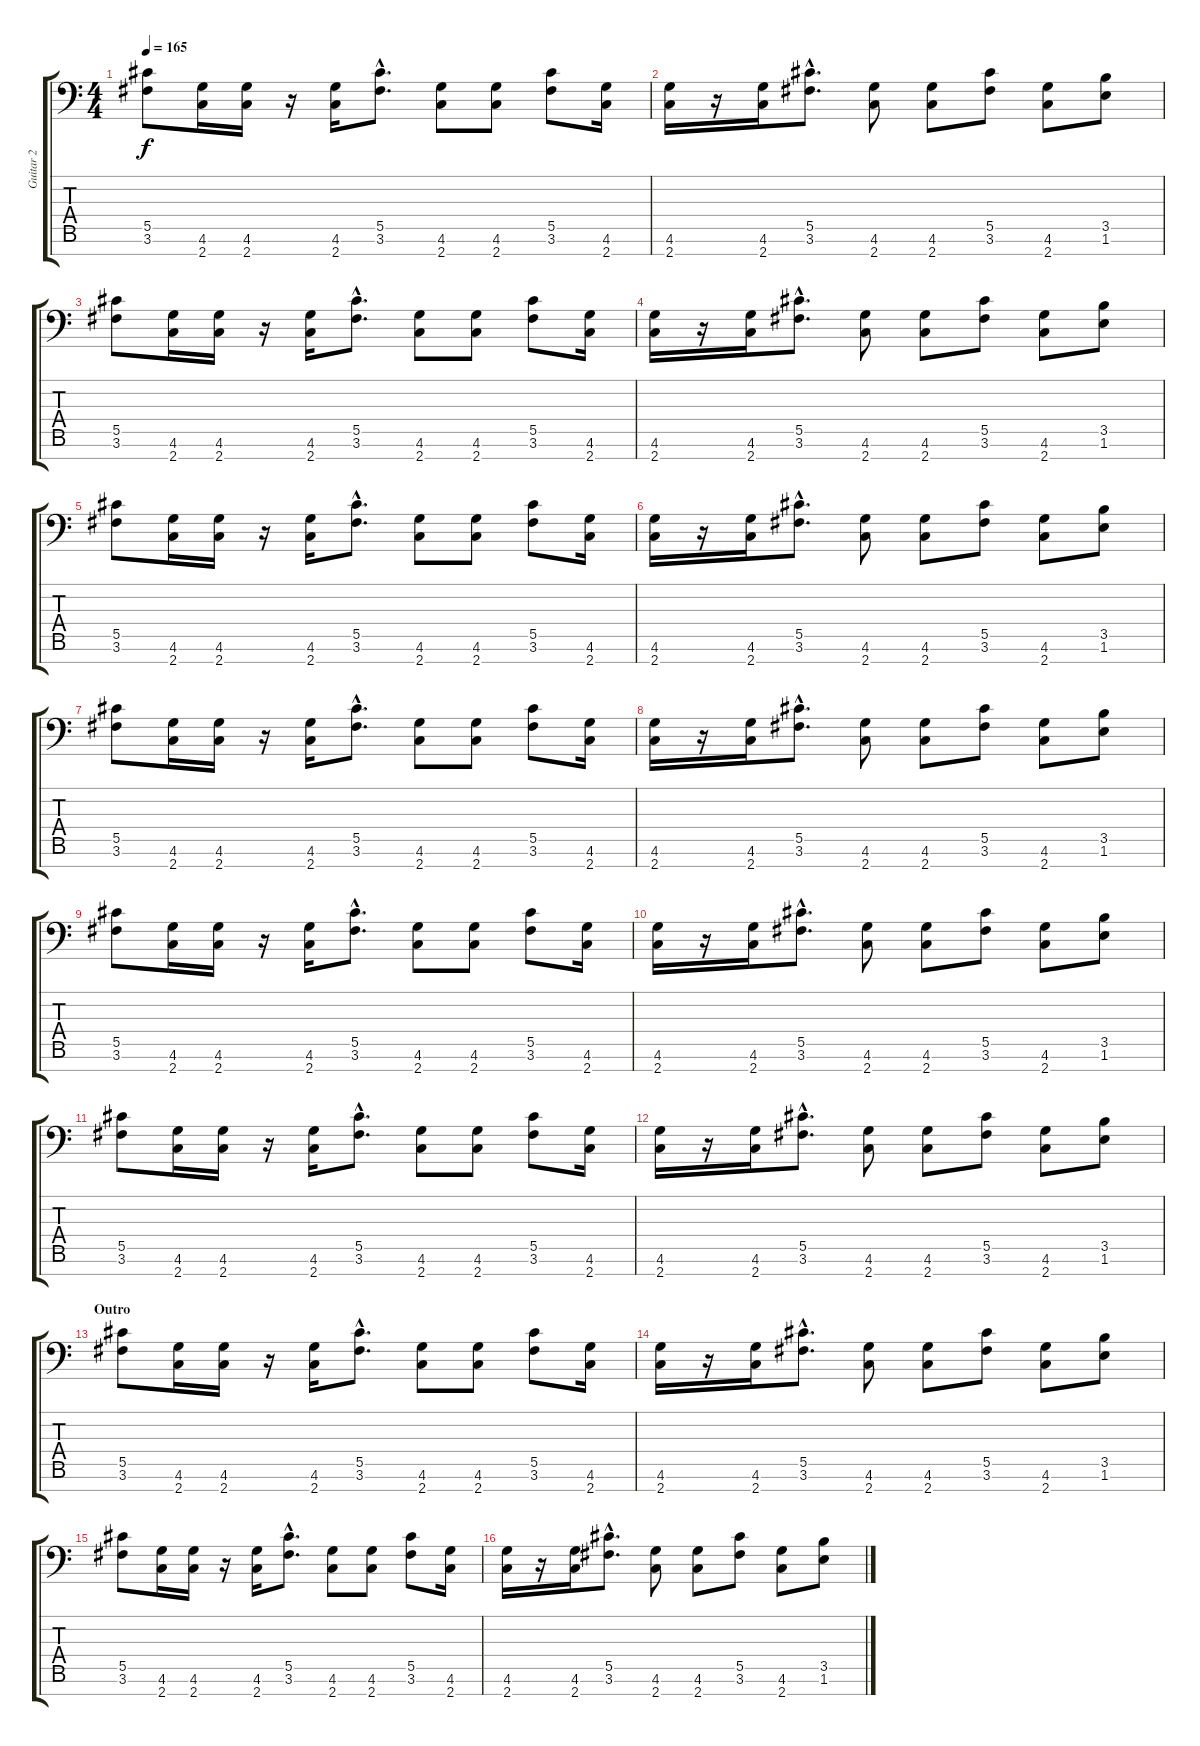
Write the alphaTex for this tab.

\track ("Guitar 2" "Guitar 2") {instrument distortionguitar}
\staff {score tabs}
\tuning (Eb4 Bb3 Gb3 Db3 Ab2 Eb2 Bb1) {hide}
\ts (4 4)
\tempo 165
\clef f4
\ks c
(5.5 3.6).8{dy f} (4.6 2.7).16 (4.6 2.7).16 r.16 (4.6 2.7).16 (5.5{hac} 3.6{hac}).8{d} (4.6 2.7).8 (4.6 2.7).8 (5.5 3.6).8 (4.6 2.7).16 |
(4.6 2.7).16 r.16 (4.6 2.7).16 (5.5{hac} 3.6{hac}).8{d} (4.6 2.7).8 (4.6 2.7).8 (5.5 3.6).8 (4.6 2.7).8 (3.5 1.6).8 |
(5.5 3.6).8 (4.6 2.7).16 (4.6 2.7).16 r.16 (4.6 2.7).16 (5.5{hac} 3.6{hac}).8{d} (4.6 2.7).8 (4.6 2.7).8 (5.5 3.6).8 (4.6 2.7).16 |
(4.6 2.7).16 r.16 (4.6 2.7).16 (5.5{hac} 3.6{hac}).8{d} (4.6 2.7).8 (4.6 2.7).8 (5.5 3.6).8 (4.6 2.7).8 (3.5 1.6).8 |
(5.5 3.6).8 (4.6 2.7).16 (4.6 2.7).16 r.16 (4.6 2.7).16 (5.5{hac} 3.6{hac}).8{d} (4.6 2.7).8 (4.6 2.7).8 (5.5 3.6).8 (4.6 2.7).16 |
(4.6 2.7).16 r.16 (4.6 2.7).16 (5.5{hac} 3.6{hac}).8{d} (4.6 2.7).8 (4.6 2.7).8 (5.5 3.6).8 (4.6 2.7).8 (3.5 1.6).8 |
(5.5 3.6).8 (4.6 2.7).16 (4.6 2.7).16 r.16 (4.6 2.7).16 (5.5{hac} 3.6{hac}).8{d} (4.6 2.7).8 (4.6 2.7).8 (5.5 3.6).8 (4.6 2.7).16 |
(4.6 2.7).16 r.16 (4.6 2.7).16 (5.5{hac} 3.6{hac}).8{d} (4.6 2.7).8 (4.6 2.7).8 (5.5 3.6).8 (4.6 2.7).8 (3.5 1.6).8 |
(5.5 3.6).8 (4.6 2.7).16 (4.6 2.7).16 r.16 (4.6 2.7).16 (5.5{hac} 3.6{hac}).8{d} (4.6 2.7).8 (4.6 2.7).8 (5.5 3.6).8 (4.6 2.7).16 |
(4.6 2.7).16 r.16 (4.6 2.7).16 (5.5{hac} 3.6{hac}).8{d} (4.6 2.7).8 (4.6 2.7).8 (5.5 3.6).8 (4.6 2.7).8 (3.5 1.6).8 |
(5.5 3.6).8 (4.6 2.7).16 (4.6 2.7).16 r.16 (4.6 2.7).16 (5.5{hac} 3.6{hac}).8{d} (4.6 2.7).8 (4.6 2.7).8 (5.5 3.6).8 (4.6 2.7).16 |
(4.6 2.7).16 r.16 (4.6 2.7).16 (5.5{hac} 3.6{hac}).8{d} (4.6 2.7).8 (4.6 2.7).8 (5.5 3.6).8 (4.6 2.7).8 (3.5 1.6).8 |
\section ("" "Outro")
(5.5 3.6).8 (4.6 2.7).16 (4.6 2.7).16 r.16 (4.6 2.7).16 (5.5{hac} 3.6{hac}).8{d} (4.6 2.7).8 (4.6 2.7).8 (5.5 3.6).8 (4.6 2.7).16 |
(4.6 2.7).16 r.16 (4.6 2.7).16 (5.5{hac} 3.6{hac}).8{d} (4.6 2.7).8 (4.6 2.7).8 (5.5 3.6).8 (4.6 2.7).8 (3.5 1.6).8 |
(5.5 3.6).8 (4.6 2.7).16 (4.6 2.7).16 r.16 (4.6 2.7).16 (5.5{hac} 3.6{hac}).8{d} (4.6 2.7).8 (4.6 2.7).8 (5.5 3.6).8 (4.6 2.7).16 |
(4.6 2.7).16 r.16 (4.6 2.7).16 (5.5{hac} 3.6{hac}).8{d} (4.6 2.7).8 (4.6 2.7).8 (5.5 3.6).8 (4.6 2.7).8 (3.5 1.6).8
